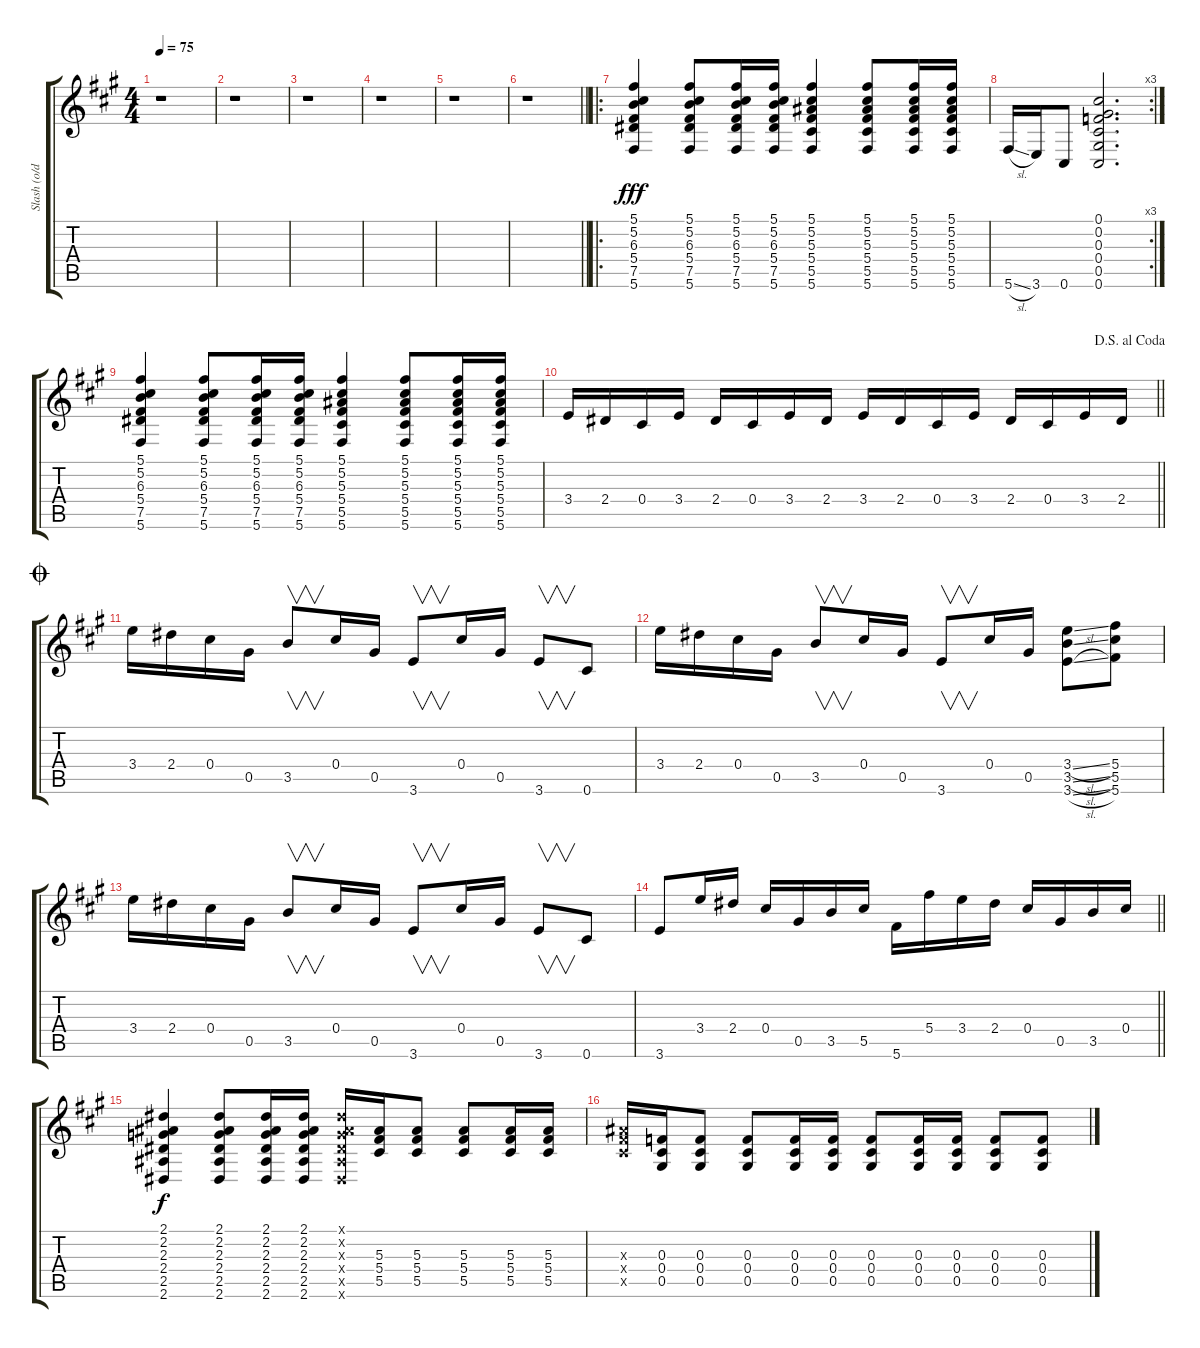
\track ("Slash (o/d rhythm)" "Slash (o/d") {instrument distortionguitar}
\staff {score tabs}
\tuning (Db4 Ab3 F3 Db3 Ab2 Db2) {hide}
\ts (4 4)
\tempo 75
\clef g2
\ks a
r.1{dy mp} |
r.1 |
r.1 |
r.1 |
r.1 |
\barLineRight lightlight
r.1 |
\ro
(5.1 5.2 6.3 5.4 7.5 5.6).4{dy fff} (5.1 5.2 6.3 5.4 7.5 5.6).8 (5.1 5.2 6.3 5.4 7.5 5.6).16 (5.1 5.2 6.3 5.4 7.5 5.6).16 (5.1 5.2 5.3 5.4 5.5 5.6).4 (5.1 5.2 5.3 5.4 5.5 5.6).8 (5.1 5.2 5.3 5.4 5.5 5.6).16 (5.1 5.2 5.3 5.4 5.5 5.6).16 |
\rc 3
5.6{sl}.16 3.6.16 0.6.8 (0.1 0.2 0.3 0.4 0.5 0.6).2{d} |
(5.1 5.2 6.3 5.4 7.5 5.6).4 (5.1 5.2 6.3 5.4 7.5 5.6).8 (5.1 5.2 6.3 5.4 7.5 5.6).16 (5.1 5.2 6.3 5.4 7.5 5.6).16 (5.1 5.2 5.3 5.4 5.5 5.6).4 (5.1 5.2 5.3 5.4 5.5 5.6).8 (5.1 5.2 5.3 5.4 5.5 5.6).16 (5.1 5.2 5.3 5.4 5.5 5.6).16 |
\jump dalsegnoalcoda
\barLineRight lightlight
3.4.16 2.4.16 0.4.16 3.4.16 2.4.16 0.4.16 3.4.16 2.4.16 3.4.16 2.4.16 0.4.16 3.4.16 2.4.16 0.4.16 3.4.16 2.4.16 |
\jump coda
3.4.16{ot 8vb} 2.4.16{ot 8vb} 0.4.16{ot 8vb} 0.5.16{ot 8vb} 3.5.8{v ot 8vb} 0.4.16{ot 8vb} 0.5.16{ot 8vb} 3.6.8{v ot 8vb} 0.4.16{ot 8vb} 0.5.16{ot 8vb} 3.6.8{v ot 8vb} 0.6.8{ot 8vb} |
3.4.16{ot 8vb} 2.4.16{ot 8vb} 0.4.16{ot 8vb} 0.5.16{ot 8vb} 3.5.8{v ot 8vb} 0.4.16{ot 8vb} 0.5.16{ot 8vb} 3.6.8{v ot 8vb} 0.4.16{ot 8vb} 0.5.16{ot 8vb} (3.4{sl} 3.5{sl} 3.6{sl}).8{ot 8vb} (5.4 5.5 5.6).8{ot 8vb} |
3.4.16{ot 8vb} 2.4.16{ot 8vb} 0.4.16{ot 8vb} 0.5.16{ot 8vb} 3.5.8{v ot 8vb} 0.4.16{ot 8vb} 0.5.16{ot 8vb} 3.6.8{v ot 8vb} 0.4.16{ot 8vb} 0.5.16{ot 8vb} 3.6.8{v ot 8vb} 0.6.8{ot 8vb} |
\barLineRight lightlight
3.6.8{ot 8vb} 3.4.16{ot 8vb} 2.4.16{ot 8vb} 0.4.16{ot 8vb} 0.5.16{ot 8vb} 3.5.16{ot 8vb} 5.5.16{ot 8vb} 5.6.16{ot 8vb} 5.4.16{ot 8vb} 3.4.16{ot 8vb} 2.4.16{ot 8vb} 0.4.16{ot 8vb} 0.5.16{ot 8vb} 3.5.16{ot 8vb} 0.4.16{ot 8vb} |
(2.1 2.2 2.3 2.4 2.5 2.6).4{dy f} (2.1 2.2 2.3 2.4 2.5 2.6).8 (2.1 2.2 2.3 2.4 2.5 2.6).16 (2.1 2.2 2.3 2.4 2.5 2.6).16 (2.1{x} 2.2{x} 2.3{x} 2.4{x} 2.5{x} 2.6{x}).16 (5.3 5.4 5.5).16 (5.3 5.4 5.5).8 (5.3 5.4 5.5).8 (5.3 5.4 5.5).16 (5.3 5.4 5.5).16 |
(5.3{x} 5.4{x} 5.5{x}).16 (0.3 0.4 0.5).16 (0.3 0.4 0.5).8 (0.3 0.4 0.5).8 (0.3 0.4 0.5).16 (0.3 0.4 0.5).16 (0.3 0.4 0.5).8 (0.3 0.4 0.5).16 (0.3 0.4 0.5).16 (0.3 0.4 0.5).8 (0.3 0.4 0.5).8
